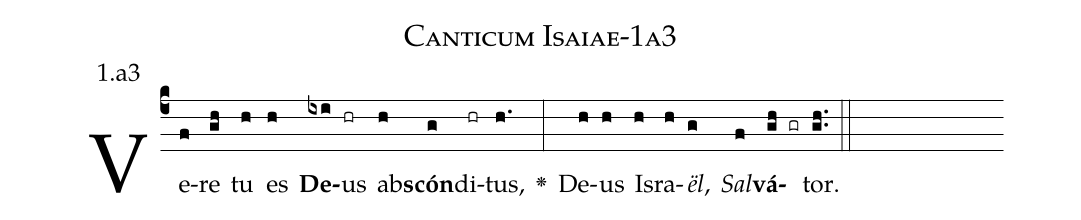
name: Canticum Isaiae-1a3;
annotation: 1.a3;
%%
(c4)Ve(f)re(gh) tu(h) es(h) <b>De</b>(ixi)us(hr) ab(h)<b>scón</b>(g)di(hr)tus,(h.) <v>\greheightstar</v>(:) De(h)us(h) Is(h)ra(h)<i>ël</i>,(g) <i>Sal</i>(f)<b>vá</b>(gh gr)tor.(gh..) (::)


%E(h) u(h) o(g) u(f) a(gh) e.(gh..) (::)
